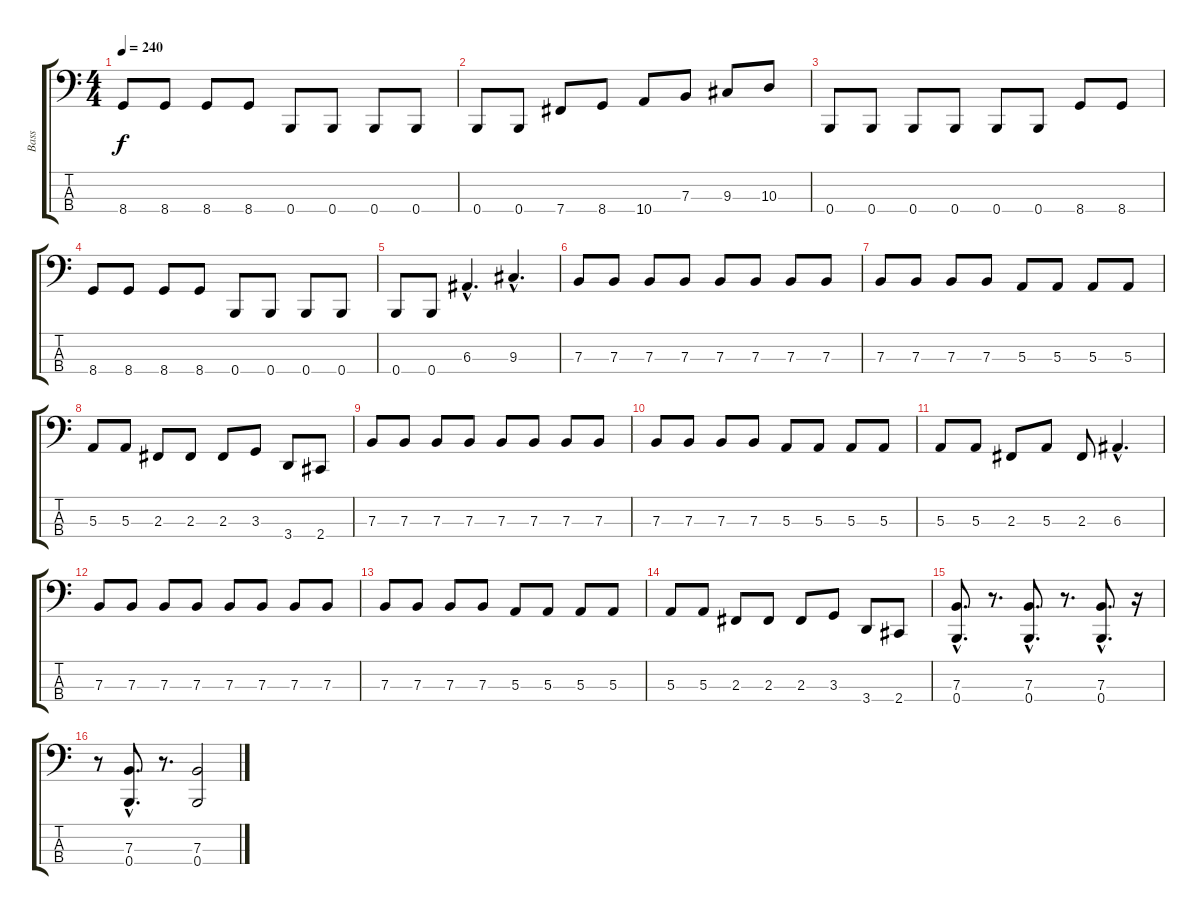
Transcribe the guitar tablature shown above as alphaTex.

\track ("Bass" "Bass") {instrument electricbasspick}
\staff {score tabs}
\tuning (D2 A1 E1 B0) {hide}
\ts (4 4)
\tempo 240
\clef f4
\ks c
8.4.8{dy f} 8.4.8 8.4.8 8.4.8 0.4.8 0.4.8 0.4.8 0.4.8 |
0.4.8 0.4.8 7.4.8 8.4.8 10.4.8 7.3.8 9.3.8 10.3.8 |
0.4.8 0.4.8 0.4.8 0.4.8 0.4.8 0.4.8 8.4.8 8.4.8 |
8.4.8 8.4.8 8.4.8 8.4.8 0.4.8 0.4.8 0.4.8 0.4.8 |
0.4.8 0.4.8 6.3{hac}.4{d} 9.3{hac}.4{d} |
7.3.8 7.3.8 7.3.8 7.3.8 7.3.8 7.3.8 7.3.8 7.3.8 |
7.3.8 7.3.8 7.3.8 7.3.8 5.3.8 5.3.8 5.3.8 5.3.8 |
5.3.8 5.3.8 2.3.8 2.3.8 2.3.8 3.3.8 3.4.8 2.4.8 |
7.3.8 7.3.8 7.3.8 7.3.8 7.3.8 7.3.8 7.3.8 7.3.8 |
7.3.8 7.3.8 7.3.8 7.3.8 5.3.8 5.3.8 5.3.8 5.3.8 |
5.3.8 5.3.8 2.3.8 5.3.8 2.3.8 6.3{hac}.4{d} |
7.3.8 7.3.8 7.3.8 7.3.8 7.3.8 7.3.8 7.3.8 7.3.8 |
7.3.8 7.3.8 7.3.8 7.3.8 5.3.8 5.3.8 5.3.8 5.3.8 |
5.3.8 5.3.8 2.3.8 2.3.8 2.3.8 3.3.8 3.4.8 2.4.8 |
(7.3{hac} 0.4{hac}).8{d} r.8{d} (7.3{hac} 0.4{hac}).8{d} r.8{d} (7.3{hac} 0.4{hac}).8{d} r.16 |
r.8 (7.3{hac} 0.4{hac}).8{d} r.8{d} (7.3 0.4).2
